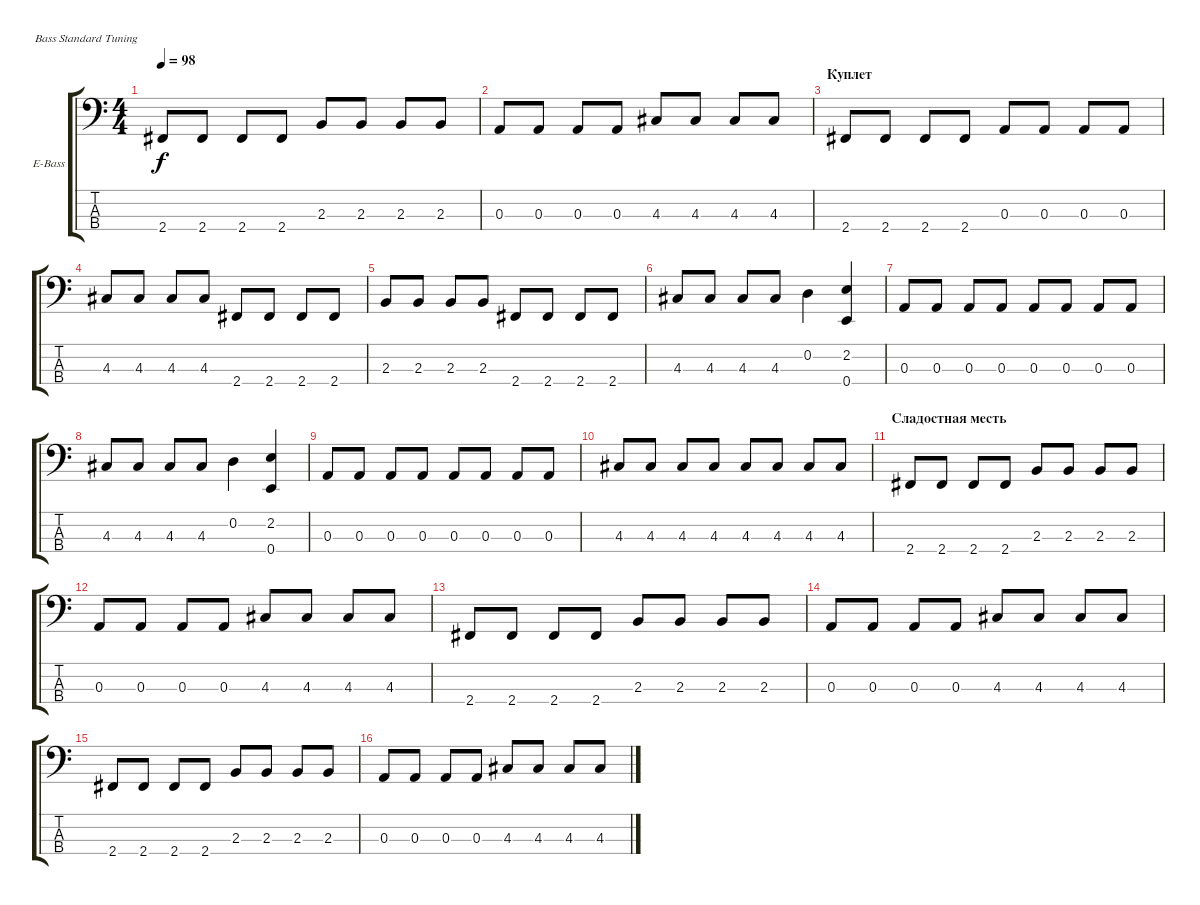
\defaultSystemsLayout 4
\bracketExtendMode groupsimilarinstruments
\firstSystemTrackNameOrientation horizontal
\otherSystemsTrackNameOrientation horizontal
\track ("Electric Bass" "E-Bass") {instrument electricbassfinger}
\staff {score tabs}
\tuning (G2 D2 A1 E1)
\ts (4 4)
\tempo 98
\clef f4
\ks c
2.4.8{dy f} 2.4.8 2.4.8 2.4.8 2.3.8 2.3.8 2.3.8 2.3.8 |
0.3.8 0.3.8 0.3.8 0.3.8 4.3.8 4.3.8 4.3.8 4.3.8 |
\section ("" "Куплет")
2.4.8 2.4.8 2.4.8 2.4.8 0.3.8 0.3.8 0.3.8 0.3.8 |
4.3.8 4.3.8 4.3.8 4.3.8 2.4.8 2.4.8 2.4.8 2.4.8 |
2.3.8 2.3.8 2.3.8 2.3.8 2.4.8 2.4.8 2.4.8 2.4.8 |
4.3.8 4.3.8 4.3.8 4.3.8 0.2.4 (0.4 2.2).4 |
0.3.8 0.3.8 0.3.8 0.3.8 0.3.8 0.3.8 0.3.8 0.3.8 |
4.3.8 4.3.8 4.3.8 4.3.8 0.2.4 (2.2 0.4).4 |
0.3.8 0.3.8 0.3.8 0.3.8 0.3.8 0.3.8 0.3.8 0.3.8 |
4.3.8 4.3.8 4.3.8 4.3.8 4.3.8 4.3.8 4.3.8 4.3.8 |
\section ("" "Сладостная месть")
2.4.8 2.4.8 2.4.8 2.4.8 2.3.8 2.3.8 2.3.8 2.3.8 |
0.3.8 0.3.8 0.3.8 0.3.8 4.3.8 4.3.8 4.3.8 4.3.8 |
2.4.8 2.4.8 2.4.8 2.4.8 2.3.8 2.3.8 2.3.8 2.3.8 |
0.3.8 0.3.8 0.3.8 0.3.8 4.3.8 4.3.8 4.3.8 4.3.8 |
2.4.8 2.4.8 2.4.8 2.4.8 2.3.8 2.3.8 2.3.8 2.3.8 |
0.3.8 0.3.8 0.3.8 0.3.8 4.3.8 4.3.8 4.3.8 4.3.8
